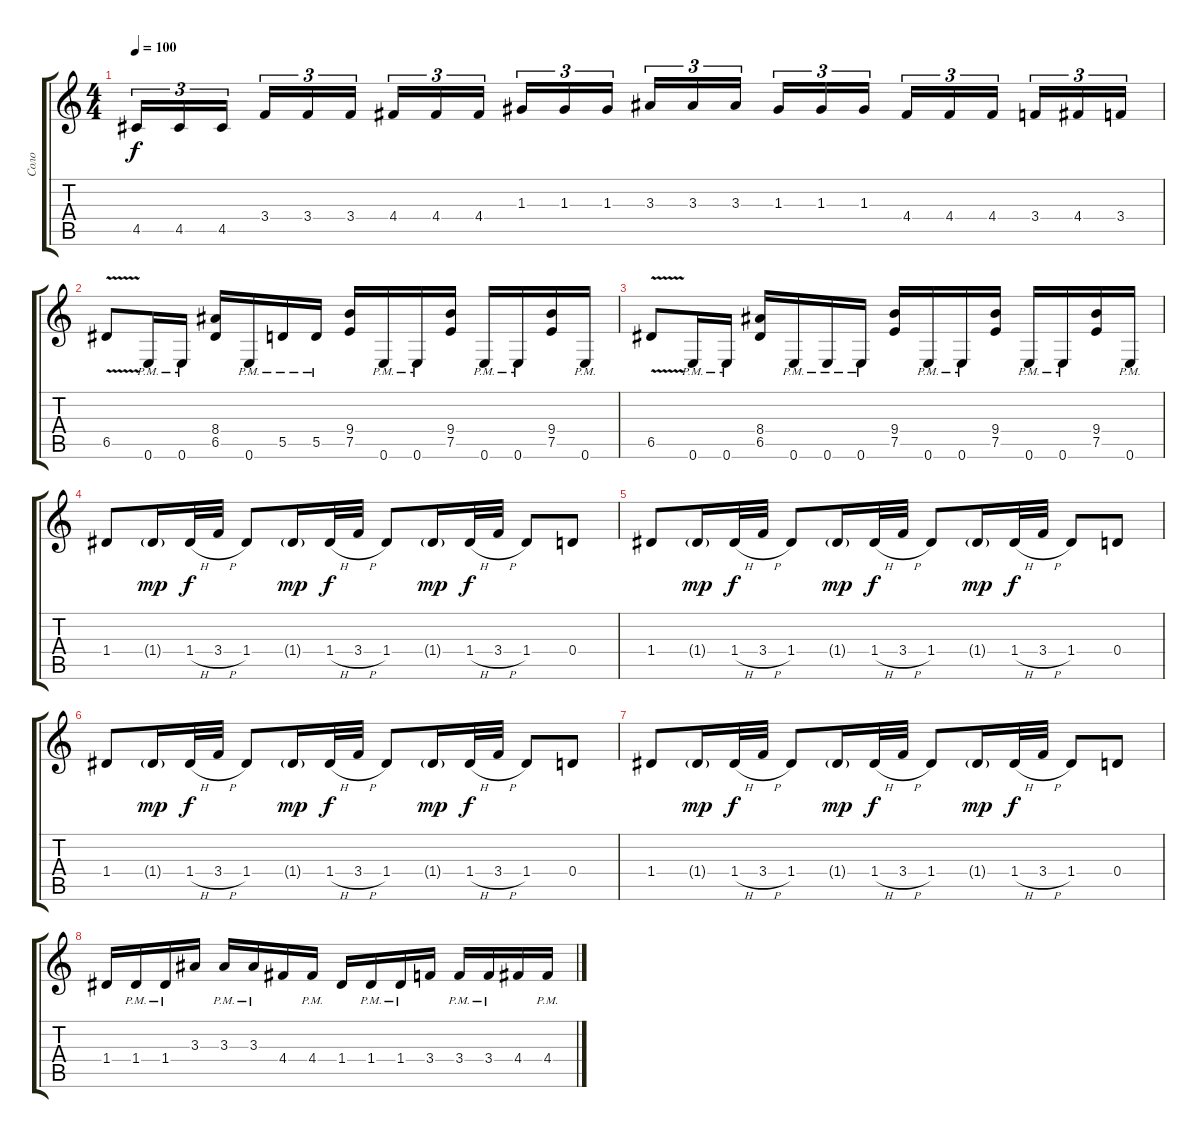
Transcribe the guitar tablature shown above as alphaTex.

\track ("Соло" "Соло") {instrument overdrivenguitar}
\staff {score tabs}
\tuning (E4 B3 G3 D3 A2 E2) {hide}
\ts (4 4)
\tempo 100
\clef g2
\ks c
4.5.16{tu (3 2) dy f} 4.5.16{tu (3 2)} 4.5.16{tu (3 2) beam splitsecondary} 3.4.16{tu (3 2)} 3.4.16{tu (3 2)} 3.4.16{tu (3 2)} 4.4.16{tu (3 2)} 4.4.16{tu (3 2)} 4.4.16{tu (3 2) beam splitsecondary} 1.3.16{tu (3 2)} 1.3.16{tu (3 2)} 1.3.16{tu (3 2)} 3.3.16{tu (3 2)} 3.3.16{tu (3 2)} 3.3.16{tu (3 2) beam splitsecondary} 1.3.16{tu (3 2)} 1.3.16{tu (3 2)} 1.3.16{tu (3 2)} 4.4.16{tu (3 2)} 4.4.16{tu (3 2)} 4.4.16{tu (3 2) beam splitsecondary} 3.4.16{tu (3 2)} 4.4.16{tu (3 2)} 3.4.16{tu (3 2)} |
6.5{v}.8 0.6{pm}.16 0.6{pm}.16 (8.4 6.5).16 0.6{pm}.16 5.5{pm}.16 5.5{pm}.16 (9.4 7.5).16 0.6{pm}.16 0.6{pm}.16 (9.4 7.5).16 0.6{pm}.16 0.6{pm}.16 (9.4 7.5).16 0.6{pm}.16 |
6.5{v}.8 0.6{pm}.16 0.6{pm}.16 (8.4 6.5).16 0.6{pm}.16 0.6{pm}.16 0.6{pm}.16 (9.4 7.5).16 0.6{pm}.16 0.6{pm}.16 (9.4 7.5).16 0.6{pm}.16 0.6{pm}.16 (9.4 7.5).16 0.6{pm}.16 |
1.4.8 1.4{g}.16{dy mp} 1.4{h}.32{dy f} 3.4{h}.32 1.4.8 1.4{g}.16{dy mp} 1.4{h}.32{dy f} 3.4{h}.32 1.4.8 1.4{g}.16{dy mp} 1.4{h}.32{dy f} 3.4{h}.32 1.4.8 0.4.8 |
1.4.8 1.4{g}.16{dy mp} 1.4{h}.32{dy f} 3.4{h}.32 1.4.8 1.4{g}.16{dy mp} 1.4{h}.32{dy f} 3.4{h}.32 1.4.8 1.4{g}.16{dy mp} 1.4{h}.32{dy f} 3.4{h}.32 1.4.8 0.4.8 |
1.4.8 1.4{g}.16{dy mp} 1.4{h}.32{dy f} 3.4{h}.32 1.4.8 1.4{g}.16{dy mp} 1.4{h}.32{dy f} 3.4{h}.32 1.4.8 1.4{g}.16{dy mp} 1.4{h}.32{dy f} 3.4{h}.32 1.4.8 0.4.8 |
1.4.8 1.4{g}.16{dy mp} 1.4{h}.32{dy f} 3.4{h}.32 1.4.8 1.4{g}.16{dy mp} 1.4{h}.32{dy f} 3.4{h}.32 1.4.8 1.4{g}.16{dy mp} 1.4{h}.32{dy f} 3.4{h}.32 1.4.8 0.4.8 |
1.4.16 1.4{pm}.16 1.4{pm}.16 3.3.16 3.3{pm}.16 3.3{pm}.16 4.4.16 4.4{pm}.16 1.4.16 1.4{pm}.16 1.4{pm}.16 3.4.16 3.4{pm}.16 3.4{pm}.16 4.4.16 4.4{pm}.16
